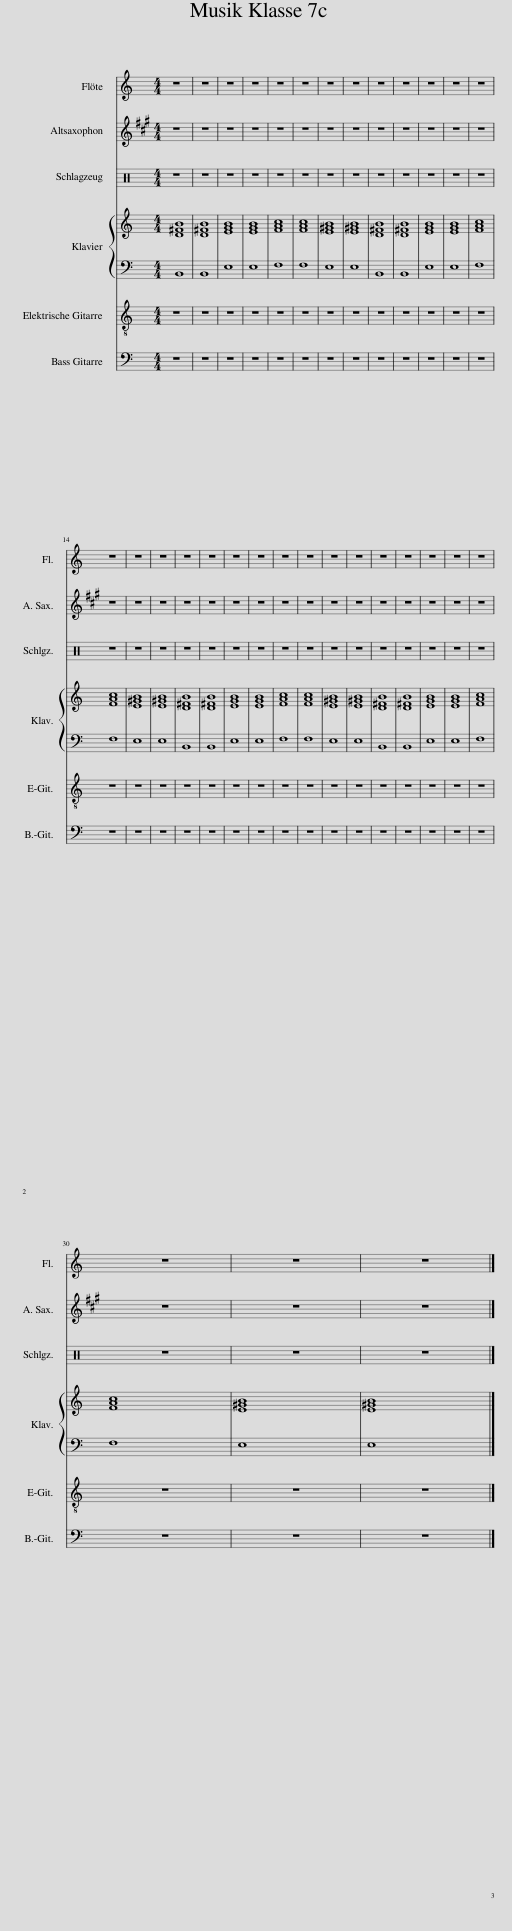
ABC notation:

X:1
%%score { 1 | 2 }
L:1/8
M:4/4
I:linebreak $
K:C
V:1 treble
V:2 bass
V:1
 [D^FB]8 | [D^FB]8 | [EGB]8 | [EGB]8 | [FAc]8 | %5
 [FAc]8 | [E^GB]8 | [E^GB]8 | [D^FB]8 | [D^FB]8 | %10
 [EGB]8 | [EGB]8 | [FAc]8 |$ [FAc]8 | [E^GB]8 | %15
 [E^GB]8 | [D^FB]8 | [D^FB]8 | [EGB]8 | [EGB]8 | %20
 [FAc]8 | [FAc]8 | [E^GB]8 | [E^GB]8 | [D^FB]8 | %25
 [D^FB]8 | [EGB]8 | [EGB]8 | [FAc]8 |$ [FAc]8 | %30
 [E^GB]8 | [E^GB]8 |] %32
V:2
 B,,8 | B,,8 | E,8 | E,8 | F,8 | %5
 F,8 | E,8 | E,8 | B,,8 | B,,8 | %10
 E,8 | E,8 | F,8 |$ F,8 | E,8 | %15
 E,8 | B,,8 | B,,8 | E,8 | E,8 | %20
 F,8 | F,8 | E,8 | E,8 | B,,8 | %25
 B,,8 | E,8 | E,8 | F,8 |$ F,8 | %30
 E,8 | E,8 |] %32
